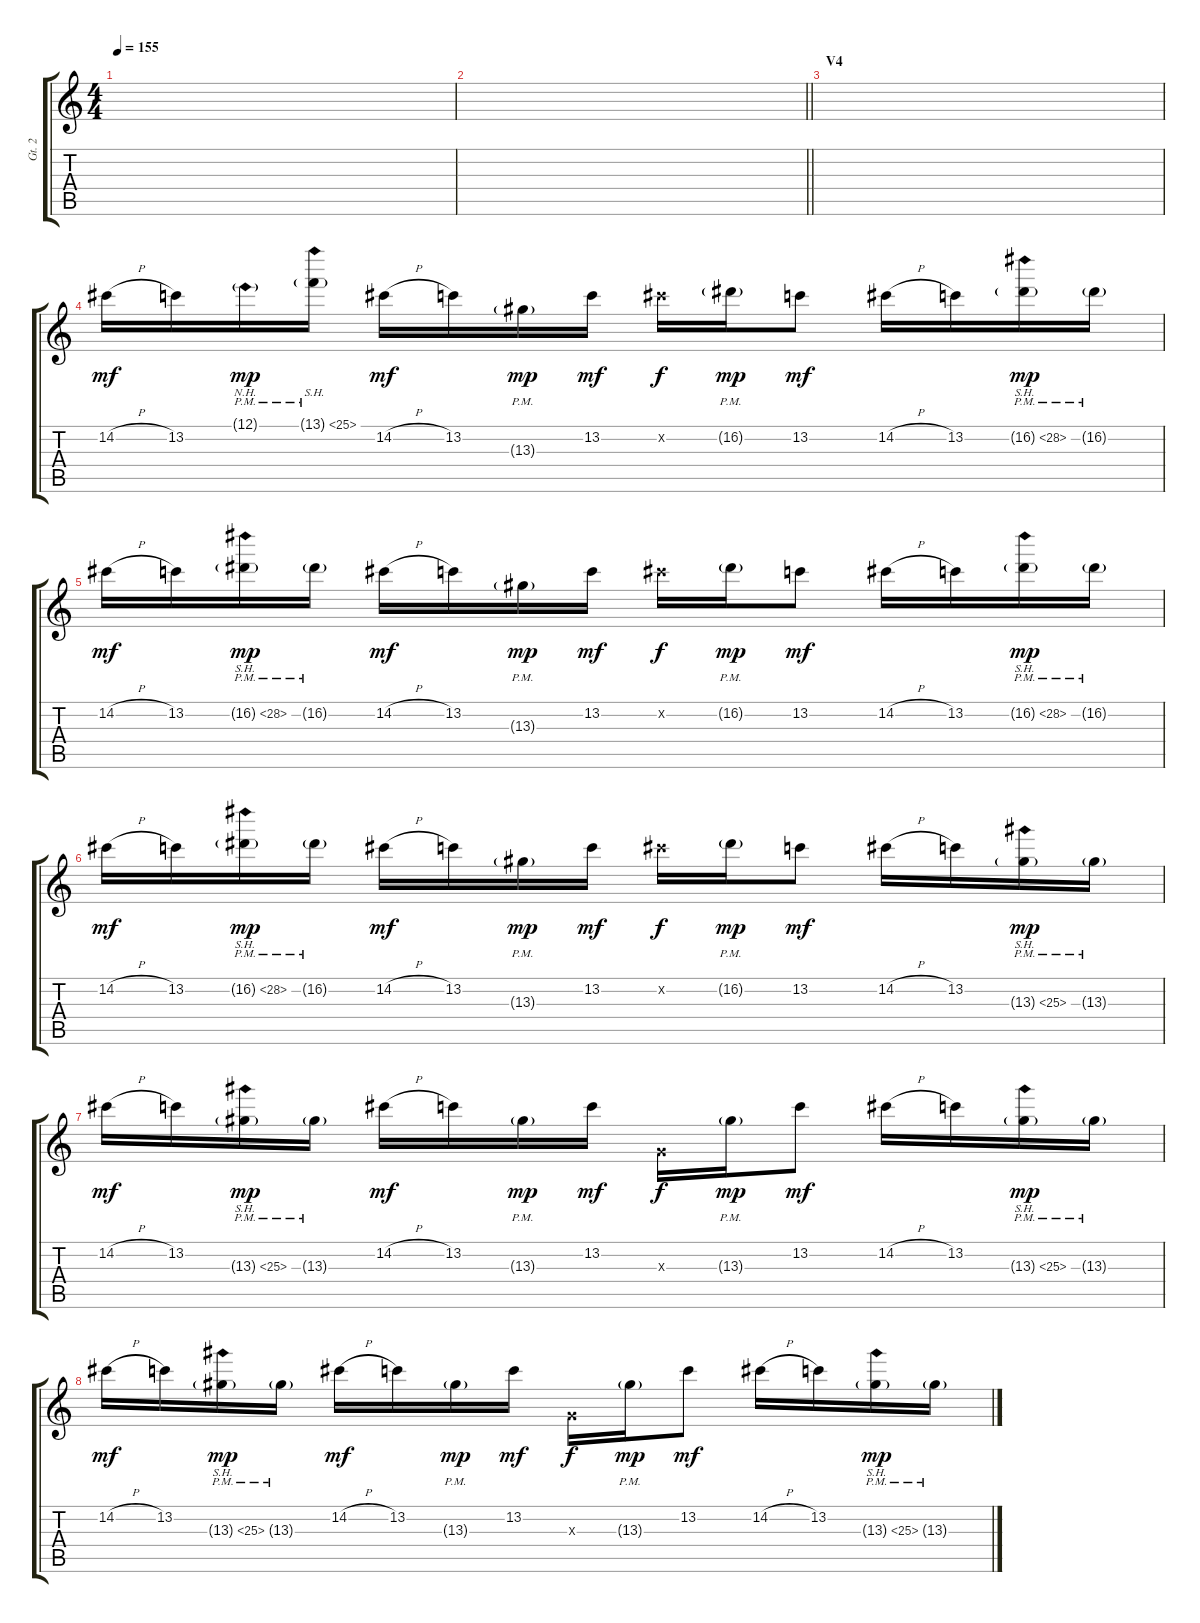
\track ("Gt. 2" "Gt. 2") {instrument overdrivenguitar}
\staff {score tabs}
\tuning (E4 B3 G3 D3 A2 E2) {hide}
\ts (4 4)
\tempo 155
\clef g2
\ks c
|
\barLineRight lightlight
|
\section ("" "V4")
|
14.2{h}.16{dy mf} 13.2.16 13.1{nh g pm}.16{dy mp} 13.1{sh 12 g pm}.16 14.2{h}.16{dy mf} 13.2.16 13.3{g pm}.16{dy mp} 13.2.16{dy mf} 14.2{x}.16{dy f} 16.2{g pm}.16{dy mp} 13.2.8{dy mf} 14.2{h}.16 13.2.16 16.2{sh 12 g pm}.16{dy mp} 16.2{g pm}.16 |
14.2{h}.16{dy mf} 13.2.16 16.2{sh 12 g pm}.16{dy mp} 16.2{g pm}.16 14.2{h}.16{dy mf} 13.2.16 13.3{g pm}.16{dy mp} 13.2.16{dy mf} 14.2{x}.16{dy f} 16.2{g pm}.16{dy mp} 13.2.8{dy mf} 14.2{h}.16 13.2.16 16.2{sh 12 g pm}.16{dy mp} 16.2{g pm}.16 |
14.2{h}.16{dy mf} 13.2.16 16.2{sh 12 g pm}.16{dy mp} 16.2{g pm}.16 14.2{h}.16{dy mf} 13.2.16 13.3{g pm}.16{dy mp} 13.2.16{dy mf} 14.2{x}.16{dy f} 16.2{g pm}.16{dy mp} 13.2.8{dy mf} 14.2{h}.16 13.2.16 13.3{sh 12 g pm}.16{dy mp} 13.3{g pm}.16 |
14.2{h}.16{dy mf} 13.2.16 13.3{sh 12 g pm}.16{dy mp} 13.3{g pm}.16 14.2{h}.16{dy mf} 13.2.16 13.3{g pm}.16{dy mp} 13.2.16{dy mf} 0.3{x}.16{dy f} 13.3{g pm}.16{dy mp} 13.2.8{dy mf} 14.2{h}.16 13.2.16 13.3{sh 12 g pm}.16{dy mp} 13.3{g pm}.16 |
14.2{h}.16{dy mf} 13.2.16 13.3{sh 12 g pm}.16{dy mp} 13.3{g pm}.16 14.2{h}.16{dy mf} 13.2.16 13.3{g pm}.16{dy mp} 13.2.16{dy mf} 0.3{x}.16{dy f} 13.3{g pm}.16{dy mp} 13.2.8{dy mf} 14.2{h}.16 13.2.16 13.3{sh 12 g pm}.16{dy mp} 13.3{g pm}.16
